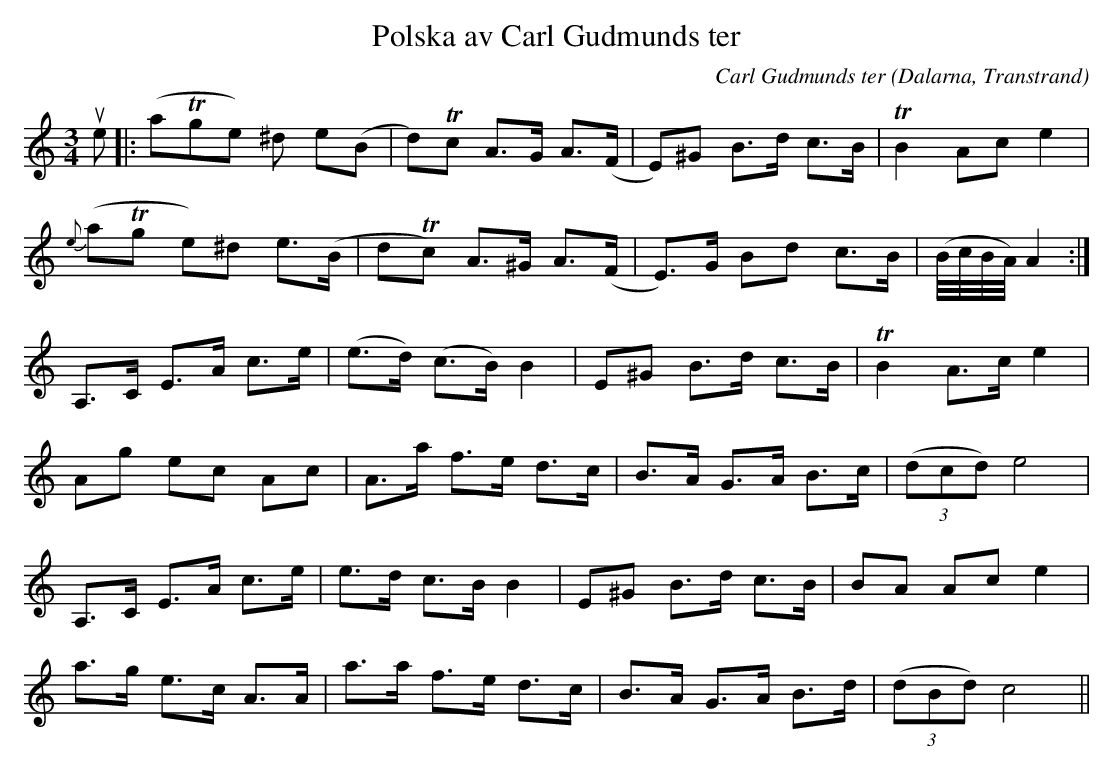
X:1
T:Polska av Carl Gudmunds ter
C:Carl Gudmunds ter
O:Dalarna, Transtrand
M:3/4
L:1/8
K:Am
ue|:(aTge) ^d e(B|d)Tc A>G A>(F|E)^G B>d c>B | TB2 Ac e2|
{e}(aTg e)^d e>(B|dTc) A>^G A>(F|E)>G Bd c>B | (B/4c/4B/4A/4) A2 :|
A,>C E>A c>e|(e>d) (c>B) B2|E^G B>d c>B|TB2 A>c e2|
Ag ec Ac | A>a f>e d>c | B>A G>A B>c|(3 (dcd) e4|
A,>C E>A c>e|e>d c>B B2|E^G B>d c>B|BA Ac e2|
a>g e>c A>A|a>a f>e d>c|B>A G>A B>d|(3 (dBd) c4||
